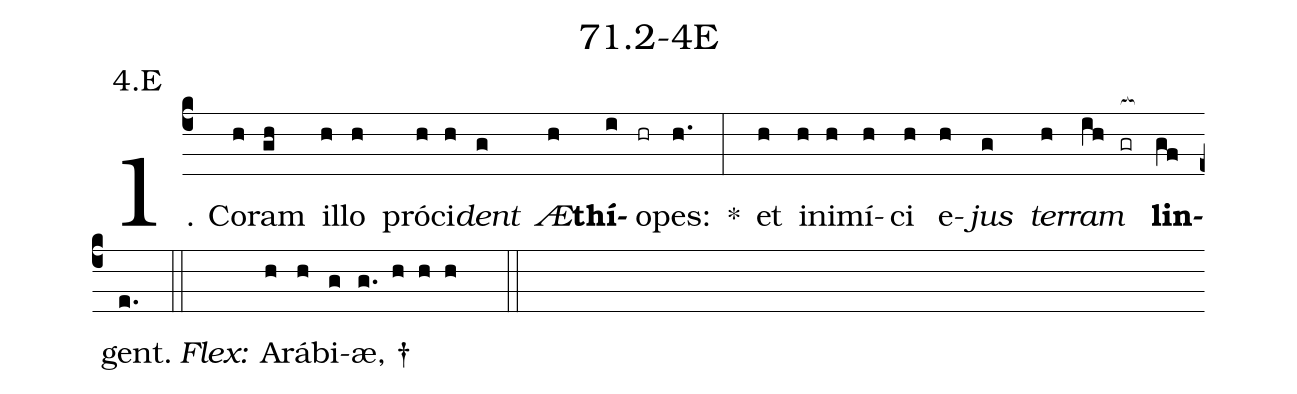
name: 71.2-4E;
annotation: 4.E;
%%
(c4)1. Co(h)ram(gh) il(h)lo(h) pró(h)ci(h)<i>dent</i>(g) <i>Æ</i>(h)<b>thí</b>(i)o(hr)pes:(h.) *(:) et(h) in(h)i(h)mí(h)ci(h) e(h)<i>jus</i>(g) <i>ter</i>(h)<i>ram</i>(ih gr[ocb:1{]) <b>lin</b>(gf[ocb:0}])gent.(e.) (::)
<i>Flex:</i>()  A(h)rá(h)bi(g)æ, †(g. h h h  ::)

%E(h) u(g) o(h) u(ih) a(gf) e.(e.) (::)
